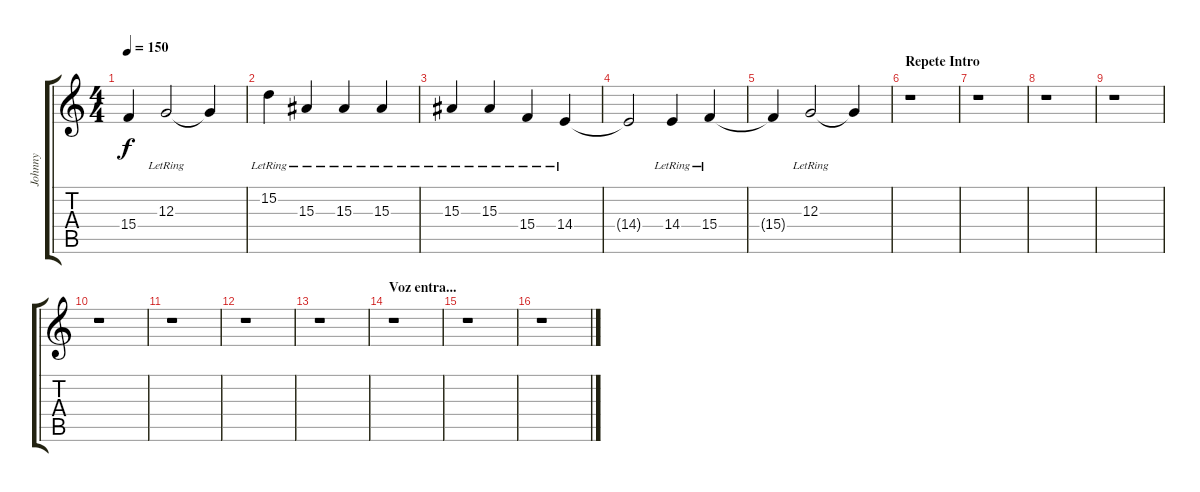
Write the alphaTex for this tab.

\track ("Johnny" "Johnny") {instrument xylophone}
\staff {score tabs}
\tuning (E4 B3 G3 D3 A2 E2) {hide}
\ts (4 4)
\tempo 150
\clef g2
\ks c
15.4{t}.4{dy f} 12.3{lr}.2 12.3{t}.4 |
15.2{lr}.4 15.3{lr}.4 15.3{lr}.4 15.3{lr}.4 |
15.3{lr}.4 15.3{lr}.4 15.4{lr}.4 14.4{lr}.4 |
14.4{t}.2 14.4{lr}.4 15.4{lr}.4 |
15.4{t}.4 12.3{lr}.2 12.3{t}.4 |
\section ("" "Repete Intro")
r.1 |
r.1 |
r.1 |
r.1 |
r.1 |
r.1 |
r.1 |
r.1 |
\section ("" "Voz entra...")
r.1 |
r.1 |
r.1
